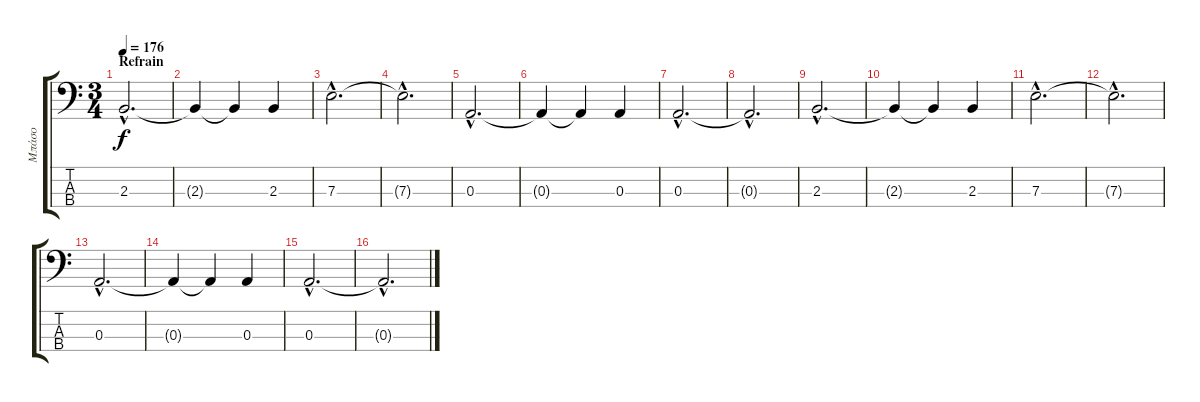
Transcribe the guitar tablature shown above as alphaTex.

\track ("Μπάσο" "Μπάσο") {instrument electricbassfinger}
\staff {score tabs}
\tuning (G2 D2 A1 E1) {hide}
\ts (3 4)
\section ("" "Refrain")
\tempo 176
\clef f4
\ks c
2.3{hac}.2{d dy f} |
2.3{t}.4 2.3{t}.4 2.3.4 |
7.3{hac}.2{d} |
7.3{hac t}.2{d} |
0.3{hac}.2{d} |
0.3{t}.4 0.3{t}.4 0.3.4 |
0.3{hac}.2{d} |
0.3{hac t}.2{d} |
2.3{hac}.2{d} |
2.3{t}.4 2.3{t}.4 2.3.4 |
7.3{hac}.2{d} |
7.3{hac t}.2{d} |
0.3{hac}.2{d} |
0.3{t}.4 0.3{t}.4 0.3.4 |
0.3{hac}.2{d} |
0.3{hac t}.2{d}
